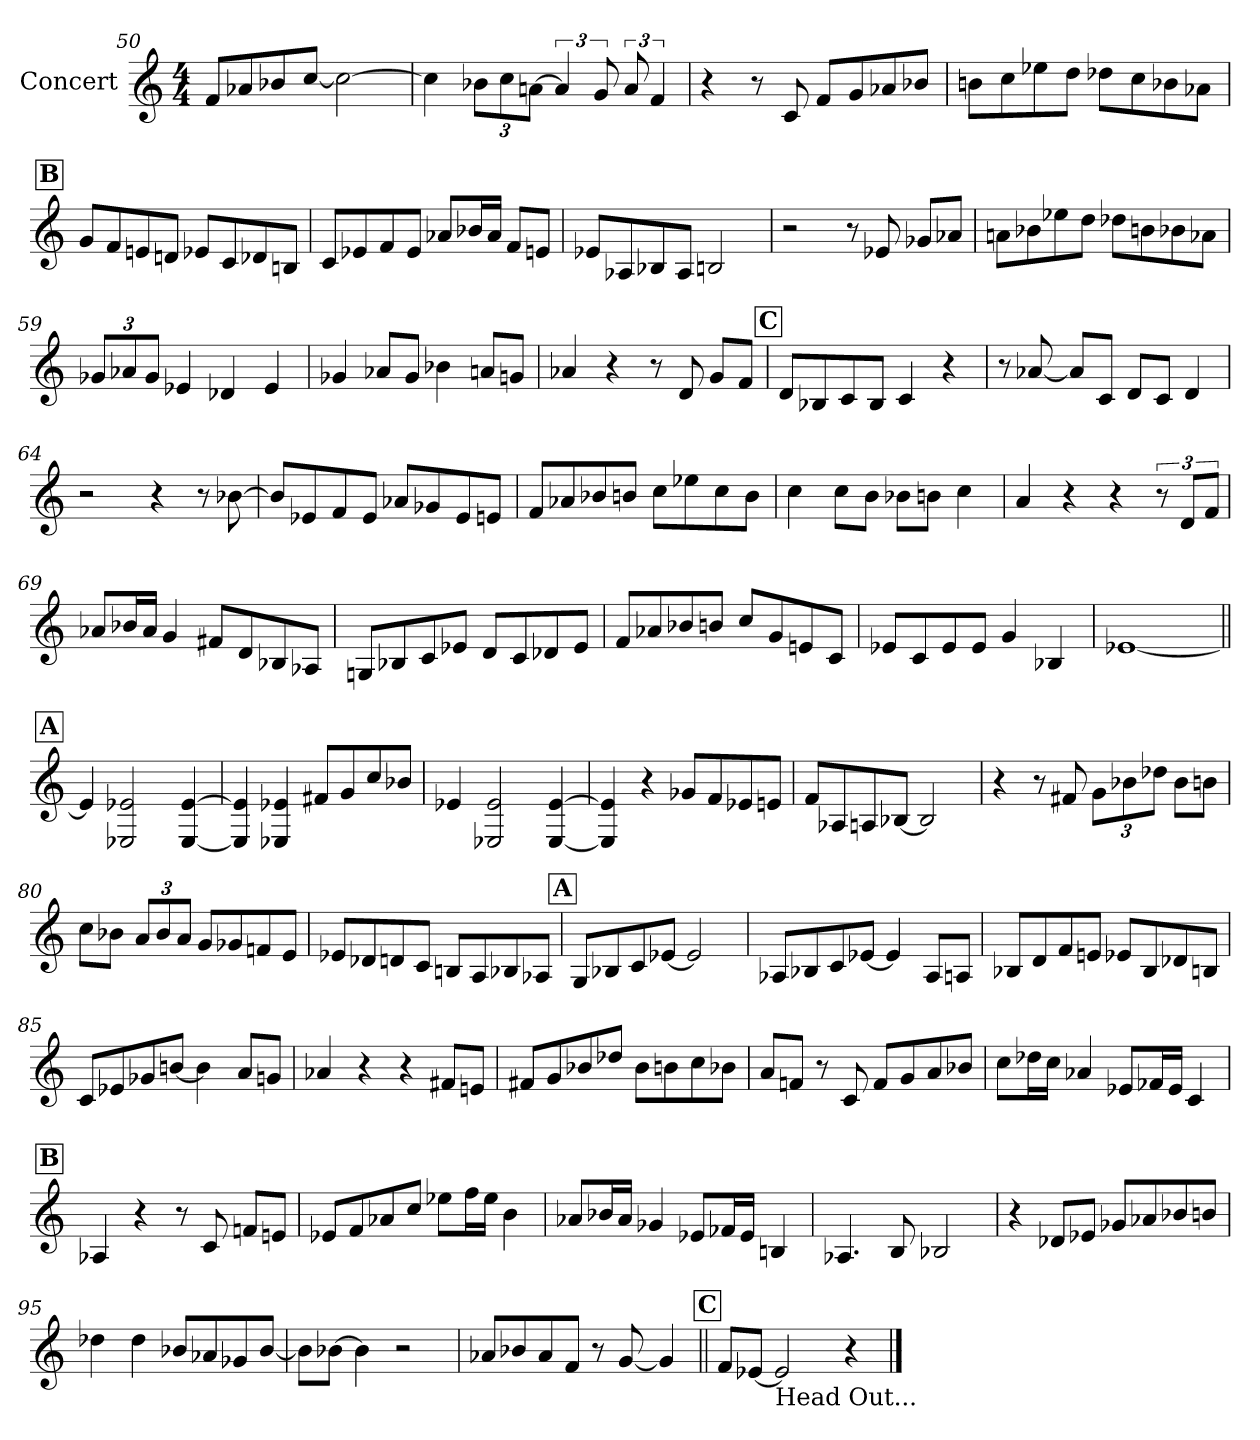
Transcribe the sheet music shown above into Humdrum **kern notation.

**kern
*part1
*staff1
*I"Concert
!!LO:LB:g=z
*clefG2
*k[]
*M4/4
=50
8f/L
8a-X/
8b-X/
[8cc/J
2cc\_
=51
4cc\]
*Xbrackettup
12b-X\L
12cc\
[12an\J
*brackettup
6a/]
12g/
12a/
6f/
=52
4r
8r
8c/
8f/L
8g/
8a-X/
8b-X/J
=53
8bn\L
8cc\
8ee-X\
8dd\J
8dd-X\L
8cc\
8b-X\
8a-X\J
!!LO:LB:g=z
!!LO:REH:place=s1:b:B:fs=17.9823:t=B
=54
8g/L
8f/
8en/
8dn/J
8e-X/L
8c/
8d-X/
8Bn/J
=55
8c/L
8e-X/
8f/
8e-/J
8a-X/L
16b-X/L
16a-/JJ
8f/L
8en/J
=56
8e-X/L
8A-X/
8B-X/
8A-/J
2Bn/
=57
2r
8r
8e-X/
8g-X/L
8a-X/J
!!LO:PB:g=z
=58
8an\L
8b-X\
8ee-X\
8dd\J
8dd-X\L
8bn\
8b-X\
8a-X\J
=59
*Xbrackettup
12g-X/L
12a-X/
12g-/J
4e-X/
4d-X/
4e-/
=60
4g-X/
8a-X/L
8g-/J
4b-X\
8an/L
8gn/J
=61
4a-X/
4r
8r
8d/
8g/L
8f/J
!!LO:LB:g=z
!!LO:REH:place=s1:b:B:fs=17.9823:t=C
=62
8d/L
8B-X/
8c/
8B-/J
4c/
4r
=63
8r
[8a-X/
8a-/L]
8c/J
8d/L
8c/J
4d/
=64
2r
4r
8r
[8b-X\
=65
8b-/L]
8e-X/
8f/
8e-/J
8a-X/L
8g-X/
8e-/
8en/J
!!LO:LB:g=z
=66
8f/L
8a-X/
8b-X/
8bn/J
8cc\L
8ee-X\
8cc\
8b\J
=67
4cc\
8cc\L
8b\J
8b-X\L
8bn\J
4cc\
=68
4a/
4r
4r
*brackettup
12r
12d/L
12f/J
=69
8a-X/L
16b-X/L
16a-/JJ
4g/
8f#X/L
8d/
8B-X/
8A-X/J
!!LO:PB:g=z
=70
8Gn/L
8B-X/
8c/
8e-X/J
8d/L
8c/
8d-X/
8e-/J
=71
8f/L
8a-X/
8b-X/
8bn/J
8cc/L
8g/
8en/
8c/J
=72
8e-X/L
8c/
8e-/
8e-/J
4g/
4B-X/
=73
[1e-X
!!LO:LB:g=z
!!LO:REH:place=s1:b:B:fs=17.9823:t=A
=74||
4e-/]
2E-X/ 2e-X/
[4E-/ [4e-/
=75
4E-/] 4e-/]
4E-X/ 4e-X/
8f#X/L
8g/
8cc/
8b-X/J
=76
4e-X/
2E-X/ 2e-/
[4E-/ [4e-/
=77
4E-/] 4e-/]
4r
8g-X/L
8f/
8e-X/
8en/J
!!LO:LB:g=z
=78
8f/L
8A-X/
8An/
[8B-X/J
2B-/]
=79
4r
8r
8f#X/
*Xbrackettup
12g\L
12b-X\
12dd-X\J
8b-\L
8bn\J
=80
8cc\L
8b-X\J
12a/L
12b-/
12a/J
8g/L
8g-X/
8fn/
8e/J
=81
8e-X/L
8d-X/
8dn/
8c/J
8Bn/L
8A/
8B-X/
8A-X/J
!!LO:PB:g=z
!!LO:REH:place=s1:b:B:fs=17.9823:t=A
=82
8G/L
8B-X/
8c/
[8e-X/J
2e-/]
=83
8A-X/L
8B-X/
8c/
[8e-X/J
4e-/]
8A-/L
8An/J
=84
8B-X/L
8d/
8f/
8en/J
8e-X/L
8B-/
8d-X/
8Bn/J
=85
8c/L
8e-X/
8g-X/
[8bn/J
4b\]
8a/L
8gn/J
!!LO:LB:g=z
=86
4a-X/
4r
4r
8f#X/L
8en/J
=87
8f#X/L
8g/
8b-X/
8dd-X/J
8b-\L
8bn\
8cc\
8b-X\J
=88
8a/L
8fn/J
8r
8c/
8f/L
8g/
8a/
8b-X/J
=89
8cc\L
16dd-X\L
16cc\JJ
4a-X/
8e-X/L
16f-X/L
16e-/JJ
4c/
!!LO:LB:g=z
!!LO:REH:place=s1:b:B:fs=17.9823:t=B
=90
4A-X/
4r
8r
8c/
8fn/L
8en/J
=91
8e-X/L
8f/
8a-X/
8cc/J
8ee-X\L
16ff\L
16ee-\JJ
4b\
=92
8a-X/L
16b-X/L
16a-/JJ
4g-X/
8e-X/L
16f-X/L
16e-/JJ
4Bn/
=93
4.A-X/
8B/
2B-X/
!!LO:PB:g=z
=94
4r
8d-X/L
8e-X/J
8g-X/L
8a-X/
8b-X/
8bn/J
=95
4dd-X\
4dd-\
8b-X/L
8a-X/
8g-X/
[8b-/J
=96
8b-\L]
[8b-X\J
4b-\]
2r
=97
8a-X/L
8b-X/
8a-/
8f/J
8r
[8g/
4g/]
!!LO:REH:place=s1:b:B:fs=17.9823:t=C
=98||
8f/L
[8e-X/J
!LO:TX:b:t=Head Out...
2e-/]
4r
==
*-
